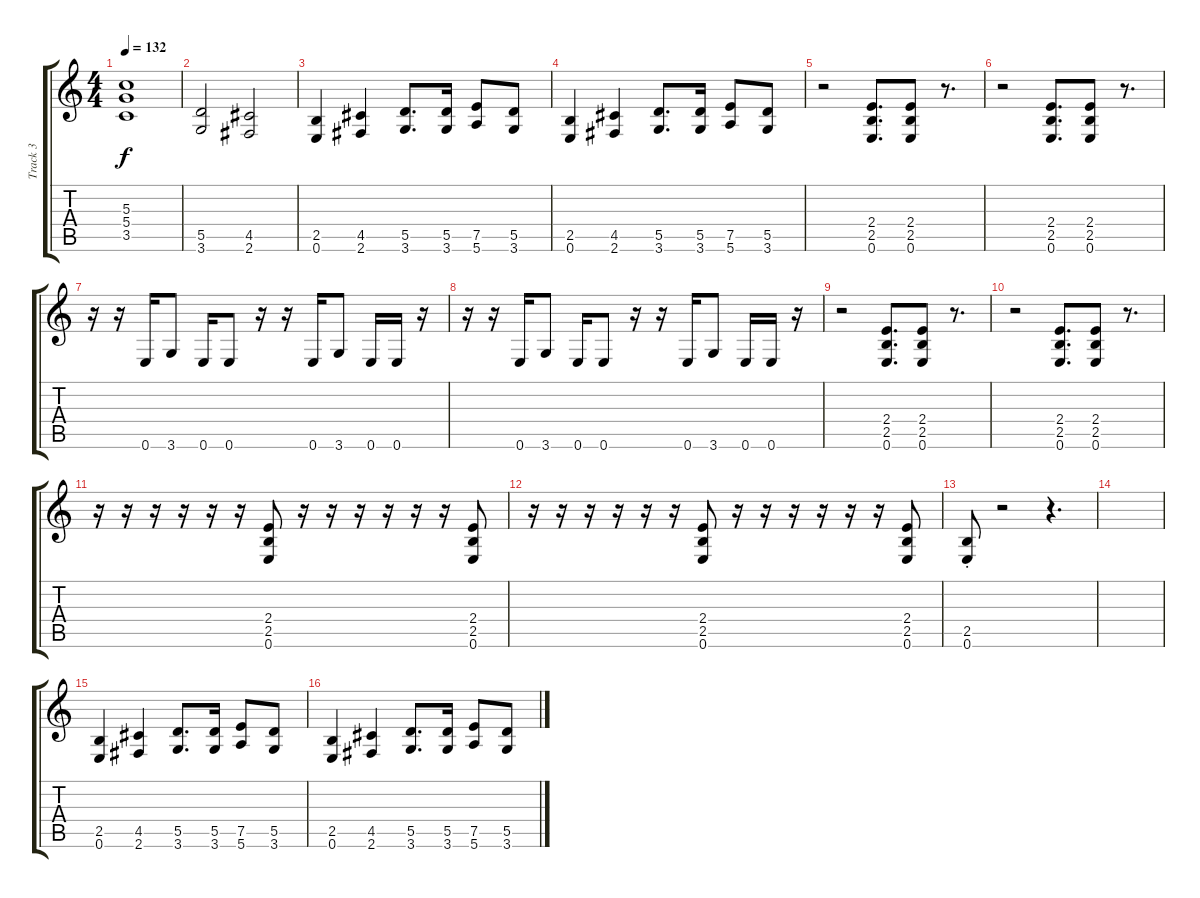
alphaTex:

\track ("Track 3" "Track 3") {instrument distortionguitar}
\staff {score tabs}
\tuning (E4 B3 G3 D3 A2 E2) {hide}
\ts (4 4)
\tempo 132
\clef g2
\ks c
(5.3 5.4 3.5).1{dy f} |
(5.5 3.6).2 (4.5 2.6).2 |
(2.5 0.6).4 (4.5 2.6).4 (5.5 3.6).8{d} (5.5 3.6).16 (7.5 5.6).8 (5.5 3.6).8 |
(2.5 0.6).4 (4.5 2.6).4 (5.5 3.6).8{d} (5.5 3.6).16 (7.5 5.6).8 (5.5 3.6).8 |
r.2 (2.4 2.5 0.6).8{d} (2.4 2.5 0.6).8 r.8{d} |
r.2 (2.4 2.5 0.6).8{d} (2.4 2.5 0.6).8 r.8{d} |
r.16 r.16 0.6.16 3.6.8 0.6.16 0.6.8 r.16 r.16 0.6.16 3.6.8 0.6.16 0.6.16 r.16 |
r.16 r.16 0.6.16 3.6.8 0.6.16 0.6.8 r.16 r.16 0.6.16 3.6.8 0.6.16 0.6.16 r.16 |
r.2 (2.4 2.5 0.6).8{d} (2.4 2.5 0.6).8 r.8{d} |
r.2 (2.4 2.5 0.6).8{d} (2.4 2.5 0.6).8 r.8{d} |
r.16 r.16 r.16 r.16 r.16 r.16 (2.4 2.5 0.6).8 r.16 r.16 r.16 r.16 r.16 r.16 (2.4 2.5 0.6).8 |
r.16 r.16 r.16 r.16 r.16 r.16 (2.4 2.5 0.6).8 r.16 r.16 r.16 r.16 r.16 r.16 (2.4 2.5 0.6).8 |
(2.5 0.6{st}).8 r.2 r.4{d} |
|
(2.5 0.6).4 (4.5 2.6).4 (5.5 3.6).8{d} (5.5 3.6).16 (7.5 5.6).8 (5.5 3.6).8 |
(2.5 0.6).4 (4.5 2.6).4 (5.5 3.6).8{d} (5.5 3.6).16 (7.5 5.6).8 (5.5 3.6).8
